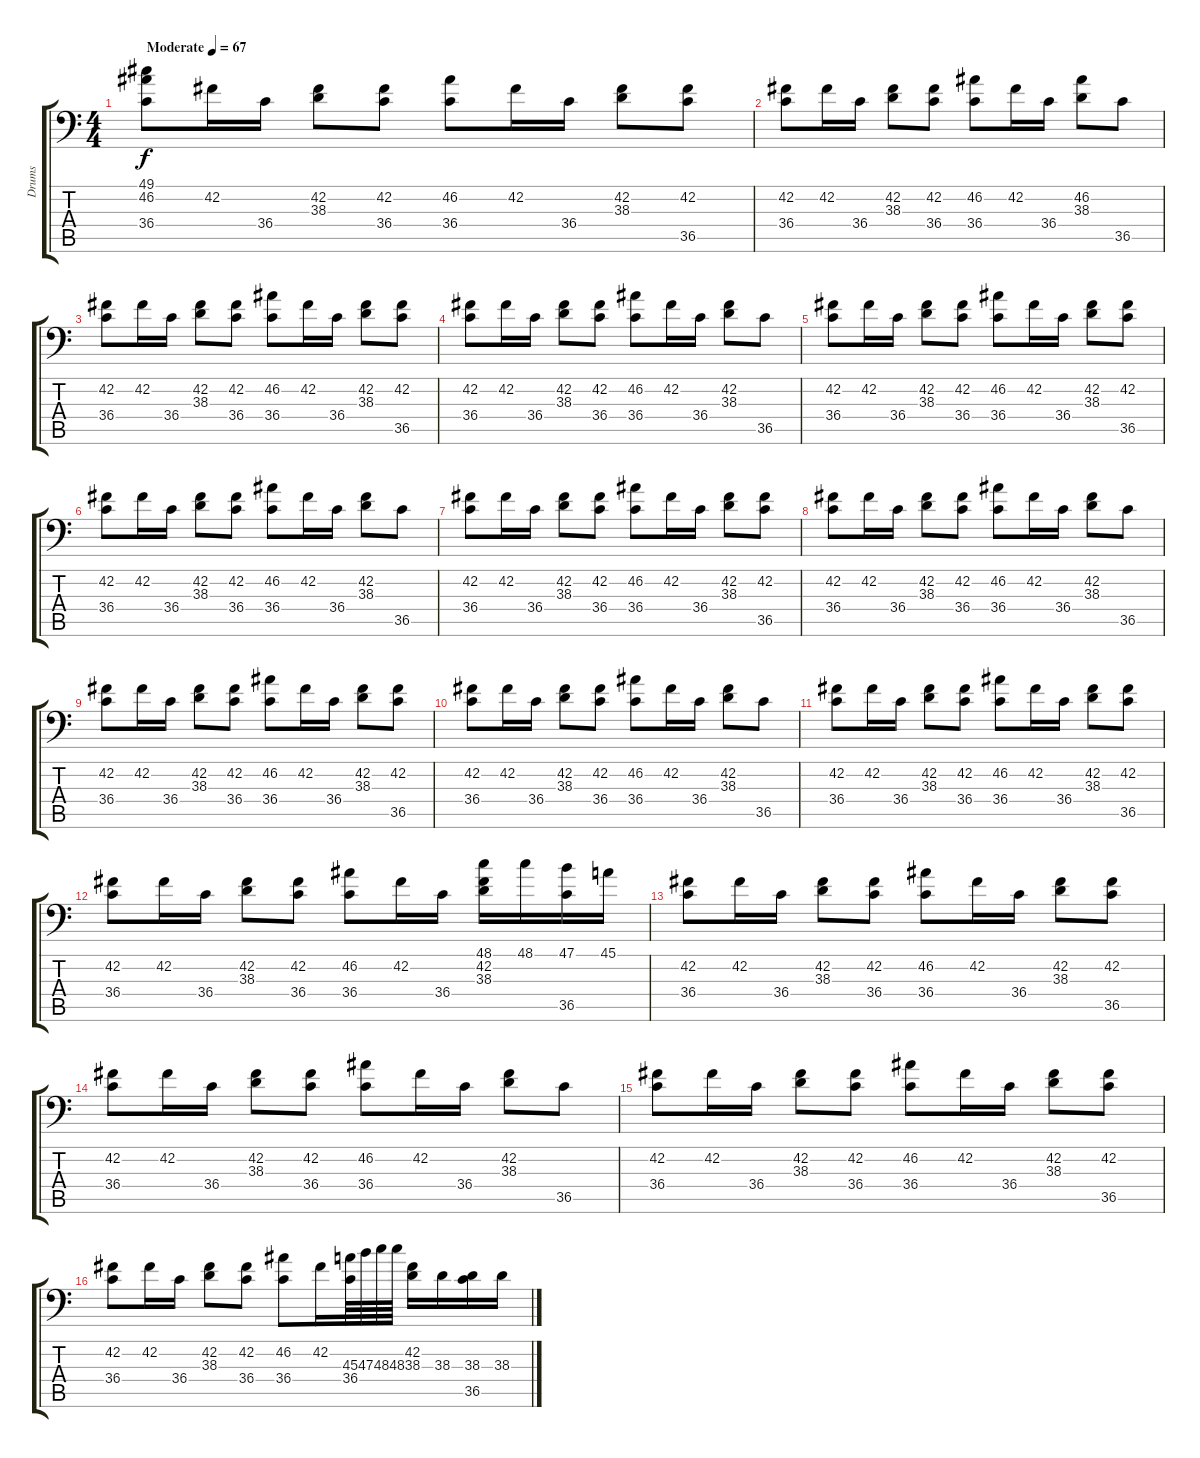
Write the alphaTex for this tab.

\track ("Drums" "Drums") {instrument acousticgrandpiano}
\staff {score tabs}
\tuning (C-1 C-1 C-1 C-1 C-1 C-1) {hide}
\ts (4 4)
\tempo (67 "Moderate")
\clef f4
\ks c
(49.1 46.2 36.4).8{dy f instrument acousticgrandpiano} 42.2.16 36.4.16 (42.2 38.3).8 (42.2 36.4).8 (46.2 36.4).8 42.2.16 36.4.16 (42.2 38.3).8 (42.2 36.5).8 |
(42.2 36.4).8 42.2.16 36.4.16 (42.2 38.3).8 (42.2 36.4).8 (46.2 36.4).8 42.2.16 36.4.16 (46.2 38.3).8 36.5.8 |
(42.2 36.4).8 42.2.16 36.4.16 (42.2 38.3).8 (42.2 36.4).8 (46.2 36.4).8 42.2.16 36.4.16 (42.2 38.3).8 (42.2 36.5).8 |
(42.2 36.4).8 42.2.16 36.4.16 (42.2 38.3).8 (42.2 36.4).8 (46.2 36.4).8 42.2.16 36.4.16 (42.2 38.3).8 36.5.8 |
(42.2 36.4).8 42.2.16 36.4.16 (42.2 38.3).8 (42.2 36.4).8 (46.2 36.4).8 42.2.16 36.4.16 (42.2 38.3).8 (42.2 36.5).8 |
(42.2 36.4).8 42.2.16 36.4.16 (42.2 38.3).8 (42.2 36.4).8 (46.2 36.4).8 42.2.16 36.4.16 (42.2 38.3).8 36.5.8 |
(42.2 36.4).8 42.2.16 36.4.16 (42.2 38.3).8 (42.2 36.4).8 (46.2 36.4).8 42.2.16 36.4.16 (42.2 38.3).8 (42.2 36.5).8 |
(42.2 36.4).8 42.2.16 36.4.16 (42.2 38.3).8 (42.2 36.4).8 (46.2 36.4).8 42.2.16 36.4.16 (42.2 38.3).8 36.5.8 |
(42.2 36.4).8 42.2.16 36.4.16 (42.2 38.3).8 (42.2 36.4).8 (46.2 36.4).8 42.2.16 36.4.16 (42.2 38.3).8 (42.2 36.5).8 |
(42.2 36.4).8 42.2.16 36.4.16 (42.2 38.3).8 (42.2 36.4).8 (46.2 36.4).8 42.2.16 36.4.16 (42.2 38.3).8 36.5.8 |
(42.2 36.4).8 42.2.16 36.4.16 (42.2 38.3).8 (42.2 36.4).8 (46.2 36.4).8 42.2.16 36.4.16 (42.2 38.3).8 (42.2 36.5).8 |
(42.2 36.4).8 42.2.16 36.4.16 (42.2 38.3).8 (42.2 36.4).8 (46.2 36.4).8 42.2.16 36.4.16 (48.1 42.2 38.3).16 48.1.16 (47.1 36.5).16 45.1.16 |
(42.2 36.4).8 42.2.16 36.4.16 (42.2 38.3).8 (42.2 36.4).8 (46.2 36.4).8 42.2.16 36.4.16 (42.2 38.3).8 (42.2 36.5).8 |
(42.2 36.4).8 42.2.16 36.4.16 (42.2 38.3).8 (42.2 36.4).8 (46.2 36.4).8 42.2.16 36.4.16 (42.2 38.3).8 36.5.8 |
(42.2 36.4).8 42.2.16 36.4.16 (42.2 38.3).8 (42.2 36.4).8 (46.2 36.4).8 42.2.16 36.4.16 (42.2 38.3).8 (42.2 36.5).8 |
(42.2 36.4).8 42.2.16 36.4.16 (42.2 38.3).8 (42.2 36.4).8 (46.2 36.4).8 42.2.16 (45.3 36.4).64 47.3.64 48.3.64 48.3.64 (42.2 38.3).16 38.3.16 (38.3 36.5).16 38.3.16
